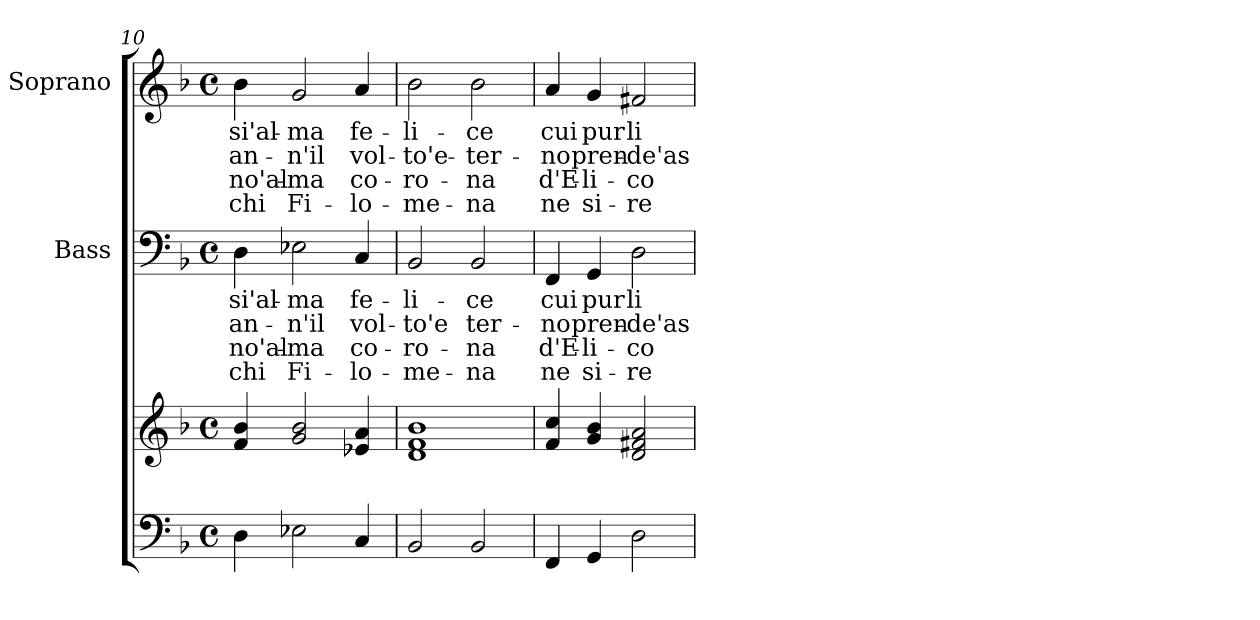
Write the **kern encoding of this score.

**kern	**kern	**kern	**text	**text	**text	**text	**kern	**text	**text	**text	**text
*part3	*part3	*part2	*part2	*part2	*part2	*part2	*part1	*part1	*part1	*part1	*part1
*staff4	*staff3	*staff2	*staff2	*staff2	*staff2	*staff2	*staff1	*staff1	*staff1	*staff1	*staff1
*	*	*I"Bass	*	*	*	*	*I"Soprano	*	*	*	*
*	*	*I'B	*	*	*	*	*I'S	*	*	*	*
!!LO:PB:g=z
*clefF4	*clefG2	*clefF4	*	*	*	*	*clefG2	*	*	*	*
*k[b-]	*k[b-]	*k[b-]	*	*	*	*	*k[b-]	*	*	*	*
*F:	*F:	*F:	*	*	*	*	*F:	*	*	*	*
*M4/4	*M4/4	*M4/4	*	*	*	*	*M4/4	*	*	*	*
*met(c)	*met(c)	*met(c)	*	*	*	*	*met(c)	*	*	*	*
=10	=10	=10	=10	=10	=10	=10	=10	=10	=10	=10	=10
4D\	4f/ 4b-/	4D\	si'al-	an-	no'al-	chi	4b-\	si'al-	an-	-no'al-	-chi
2E-X\	2g/ 2b-/	2E-X\	-ma	-n'il	-ma	Fi-	2g/	-ma	-n'il	-ma	Fi-
4C/	4e-X/ 4a/	4C/	fe-	vol-	co-	-lo-	4a/	fe-	vol-	co-	-lo-
=11	=11	=11	=11	=11	=11	=11	=11	=11	=11	=11	=11
2BB-/	1d 1f 1b-	2BB-/	-li-	-to'e	-ro-	-me-	2b-\	-li-	-to'e-	-ro-	-me-
2BB-/	.	2BB-/	-ce	ter-	-na	-na	2b-\	-ce	-ter-	-na	-na
=12	=12	=12	=12	=12	=12	=12	=12	=12	=12	=12	=12
4FF/	4f/ 4cc/	4FF/	cui	-no	d'E-	ne	4a/	cui	-no	d'E-	ne
4GG/	4g/ 4b-/	4GG/	pur	pren-	-li-	si-	4g/	pur	pren-	-li-	si-
2D\	2d/ 2f#X/ 2a/	2D\	li-	-de'as	-co-	-re-	2f#X/	li-	-de'as-	-co-	-re-
=	=	=	=	=	=	=	=	=	=	=	=
*-	*-	*-	*-	*-	*-	*-	*-	*-	*-	*-	*-
